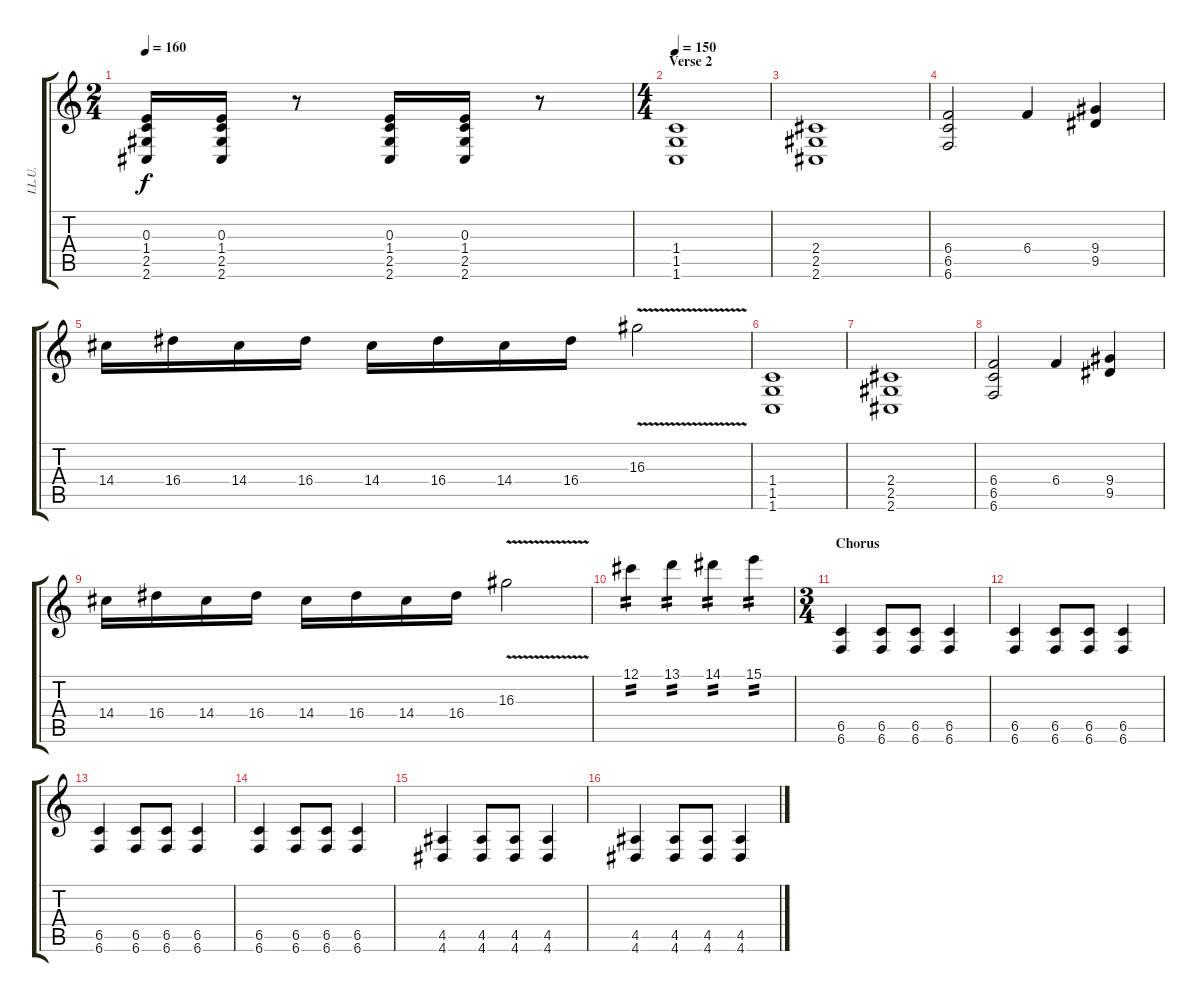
\track ("I.L.U." "I.L.U.") {instrument distortionguitar}
\staff {score tabs}
\tuning (Db4 Ab3 E3 B2 Gb2 B1) {hide}
\ts (2 4)
\tempo 160
\clef g2
\ks c
(0.3 1.4 2.5 2.6).16{dy f} (0.3 1.4 2.5 2.6).16 r.8 (0.3 1.4 2.5 2.6).16 (0.3 1.4 2.5 2.6).16 r.8 |
\ts (4 4)
\section ("" "Verse 2")
\tempo 150
(1.4 1.5 1.6).1 |
(2.4 2.5 2.6).1 |
(6.4 6.5 6.6).2 6.4.4 (9.4 9.5).4 |
14.4.16 16.4.16 14.4.16 16.4.16 14.4.16 16.4.16 14.4.16 16.4.16 16.3{v}.2 |
(1.4 1.5 1.6).1 |
(2.4 2.5 2.6).1 |
(6.4 6.5 6.6).2 6.4.4 (9.4 9.5).4 |
14.4.16 16.4.16 14.4.16 16.4.16 14.4.16 16.4.16 14.4.16 16.4.16 16.3{v}.2 |
12.1.4{tp 2} 13.1.4{tp 2} 14.1.4{tp 2} 15.1.4{tp 2} |
\ts (3 4)
\section ("" "Chorus")
(6.5 6.6).4{volume 10 instrument acousticguitarsteel} (6.5 6.6).8 (6.5 6.6).8 (6.5 6.6).4 |
(6.5 6.6).4 (6.5 6.6).8 (6.5 6.6).8 (6.5 6.6).4 |
(6.5 6.6).4 (6.5 6.6).8 (6.5 6.6).8 (6.5 6.6).4 |
(6.5 6.6).4 (6.5 6.6).8 (6.5 6.6).8 (6.5 6.6).4 |
(4.5 4.6).4 (4.5 4.6).8 (4.5 4.6).8 (4.5 4.6).4 |
(4.5 4.6).4 (4.5 4.6).8 (4.5 4.6).8 (4.5 4.6).4
